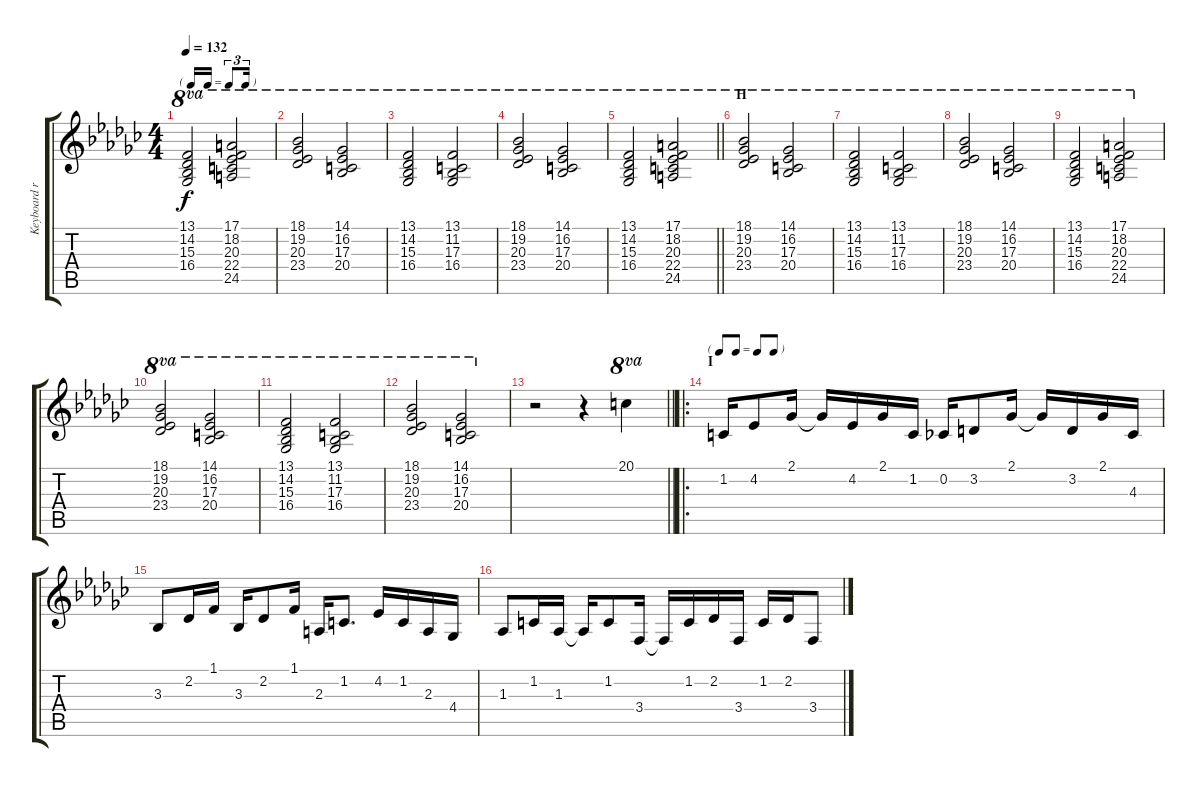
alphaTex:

\track ("Keyboard right hand" "Keyboard r") {instrument electricgrandpiano}
\staff {score tabs}
\tuning (E4 B3 G3 D3 A2 E2) {hide}
\ts (4 4)
\tf triplet16th
\tempo 132
\clef g2
\ks gb
(13.1 14.2 15.3 16.4).2{ot 8va dy f} (17.1 18.2 20.3 22.4 24.5).2{ot 8va} |
(18.1 19.2 20.3 23.4).2{ot 8va} (14.1 16.2 17.3 20.4).2{ot 8va} |
(13.1 14.2 15.3 16.4).2{ot 8va} (13.1 11.2 17.3 16.4).2{ot 8va} |
(18.1 19.2 20.3 23.4).2{ot 8va} (14.1 16.2 17.3 20.4).2{ot 8va} |
\barLineRight lightlight
(13.1 14.2 15.3 16.4).2{ot 8va} (17.1 18.2 20.3 22.4 24.5).2{ot 8va} |
\section ("" "H")
(18.1 19.2 20.3 23.4).2{ot 8va} (14.1 16.2 17.3 20.4).2{ot 8va} |
(13.1 14.2 15.3 16.4).2{ot 8va} (13.1 11.2 17.3 16.4).2{ot 8va} |
(18.1 19.2 20.3 23.4).2{ot 8va} (14.1 16.2 17.3 20.4).2{ot 8va} |
(13.1 14.2 15.3 16.4).2{ot 8va} (17.1 18.2 20.3 22.4 24.5).2{ot 8va} |
(18.1 19.2 20.3 23.4).2{ot 8va} (14.1 16.2 17.3 20.4).2{ot 8va} |
(13.1 14.2 15.3 16.4).2{ot 8va} (13.1 11.2 17.3 16.4).2{ot 8va} |
(18.1 19.2 20.3 23.4).2{ot 8va} (14.1 16.2 17.3 20.4).2{ot 8va} |
\barLineRight lightlight
r.2 r.4 20.1.4{ot 8va} |
\ro
\tf none
\section ("" "I")
1.2.16 4.2.8 2.1.16 2.1{t}.16 4.2.16 2.1.16 1.2.16 0.2.16 3.2.8 2.1.16 2.1{t}.16 3.2.16 2.1.16 4.3.16 |
3.3.8 2.2.16 1.1.16 3.3.16 2.2.8 1.1.16 2.3.16 1.2.8{d} 4.2.16 1.2.16 2.3.16 4.4.16 |
1.3.8 1.2.16 1.3.16 1.3{t}.16 1.2.8 3.4.16 3.4{t}.16 1.2.16 2.2.16 3.4.16 1.2.16 2.2.16 3.4.8
